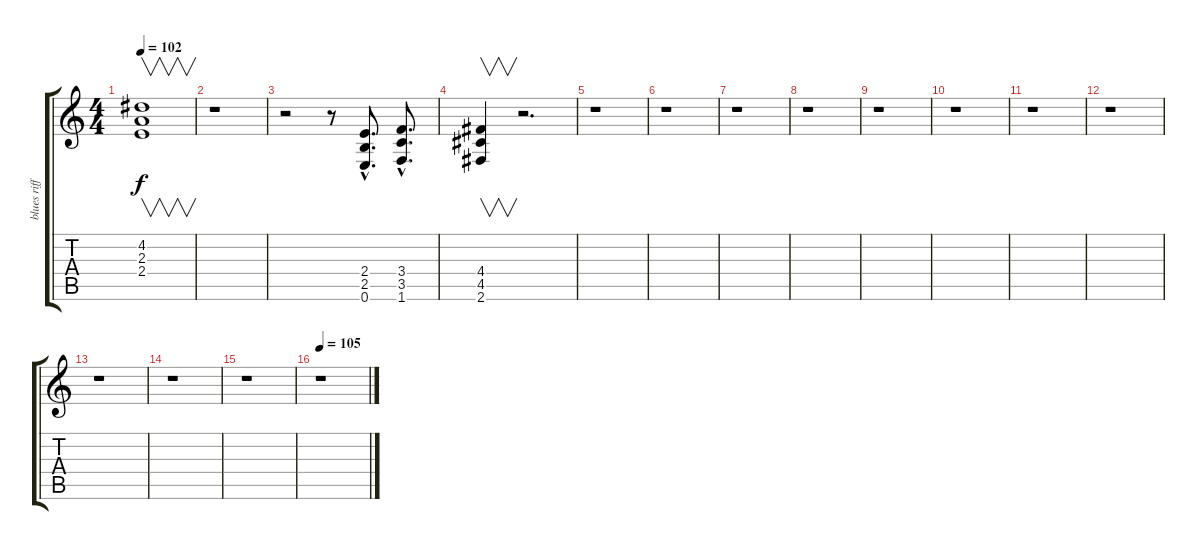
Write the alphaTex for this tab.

\track ("blues riff" "blues riff") {instrument distortionguitar}
\staff {score tabs}
\tuning (E4 B3 G3 D3 A2 E2) {hide}
\ts (4 4)
\tempo 102
\clef g2
\ks c
(4.2 2.3 2.4).1{v dy f} |
r.1 |
r.2 r.8 (2.4{hac} 2.5{hac} 0.6{hac}).8{d} (3.4{hac} 3.5{hac} 1.6{hac}).8{d} |
(4.4 4.5 2.6).4{v} r.2{d} |
r.1 |
r.1 |
r.1 |
r.1 |
r.1 |
r.1 |
r.1 |
r.1 |
r.1 |
r.1 |
r.1 |
\tempo 105
r.1
